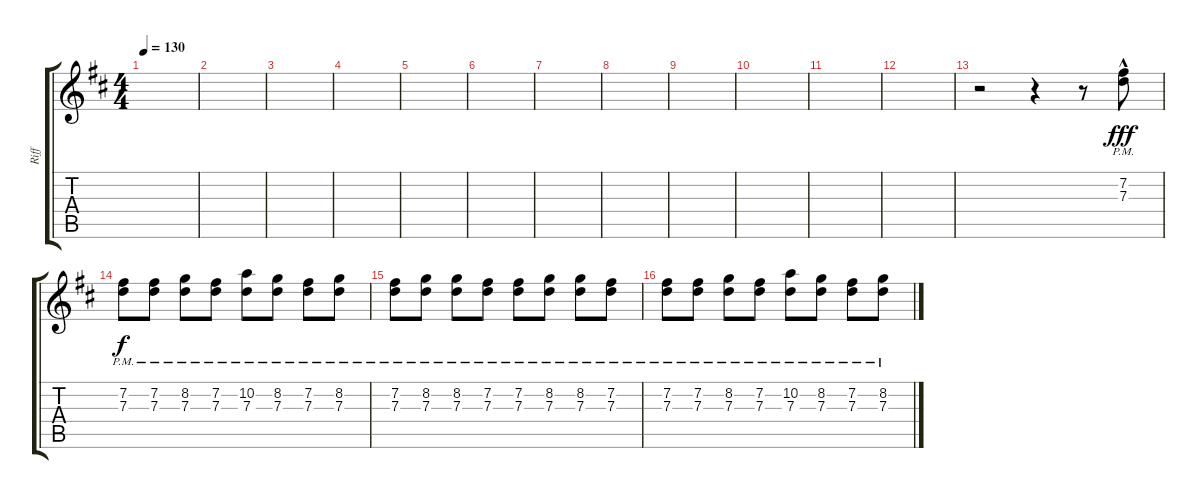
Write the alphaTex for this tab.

\track ("Riff" "Riff") {instrument electricguitarmuted}
\staff {score tabs}
\tuning (E4 B3 G3 D3 A2 E2) {hide}
\ts (4 4)
\tempo 130
\clef g2
\ks d
|
|
|
|
|
|
|
|
|
|
|
|
r.2 r.4 r.8 (7.2{hac pm} 7.3{hac pm}).8{dy fff volume 12} |
(7.2{pm} 7.3{pm}).8{dy f} (7.2{pm} 7.3{pm}).8 (8.2{pm} 7.3{pm}).8 (7.2{pm} 7.3{pm}).8 (10.2{pm} 7.3{pm}).8 (8.2{pm} 7.3{pm}).8 (7.2{pm} 7.3{pm}).8 (8.2{pm} 7.3{pm}).8 |
(7.2{pm} 7.3{pm}).8 (8.2{pm} 7.3{pm}).8 (8.2{pm} 7.3{pm}).8 (7.2{pm} 7.3{pm}).8 (7.2{pm} 7.3{pm}).8 (8.2{pm} 7.3{pm}).8 (8.2{pm} 7.3{pm}).8 (7.2{pm} 7.3{pm}).8 |
(7.2{pm} 7.3{pm}).8 (7.2{pm} 7.3{pm}).8 (8.2{pm} 7.3{pm}).8 (7.2{pm} 7.3{pm}).8 (10.2{pm} 7.3{pm}).8 (8.2{pm} 7.3{pm}).8 (7.2{pm} 7.3{pm}).8 (8.2{pm} 7.3{pm}).8
